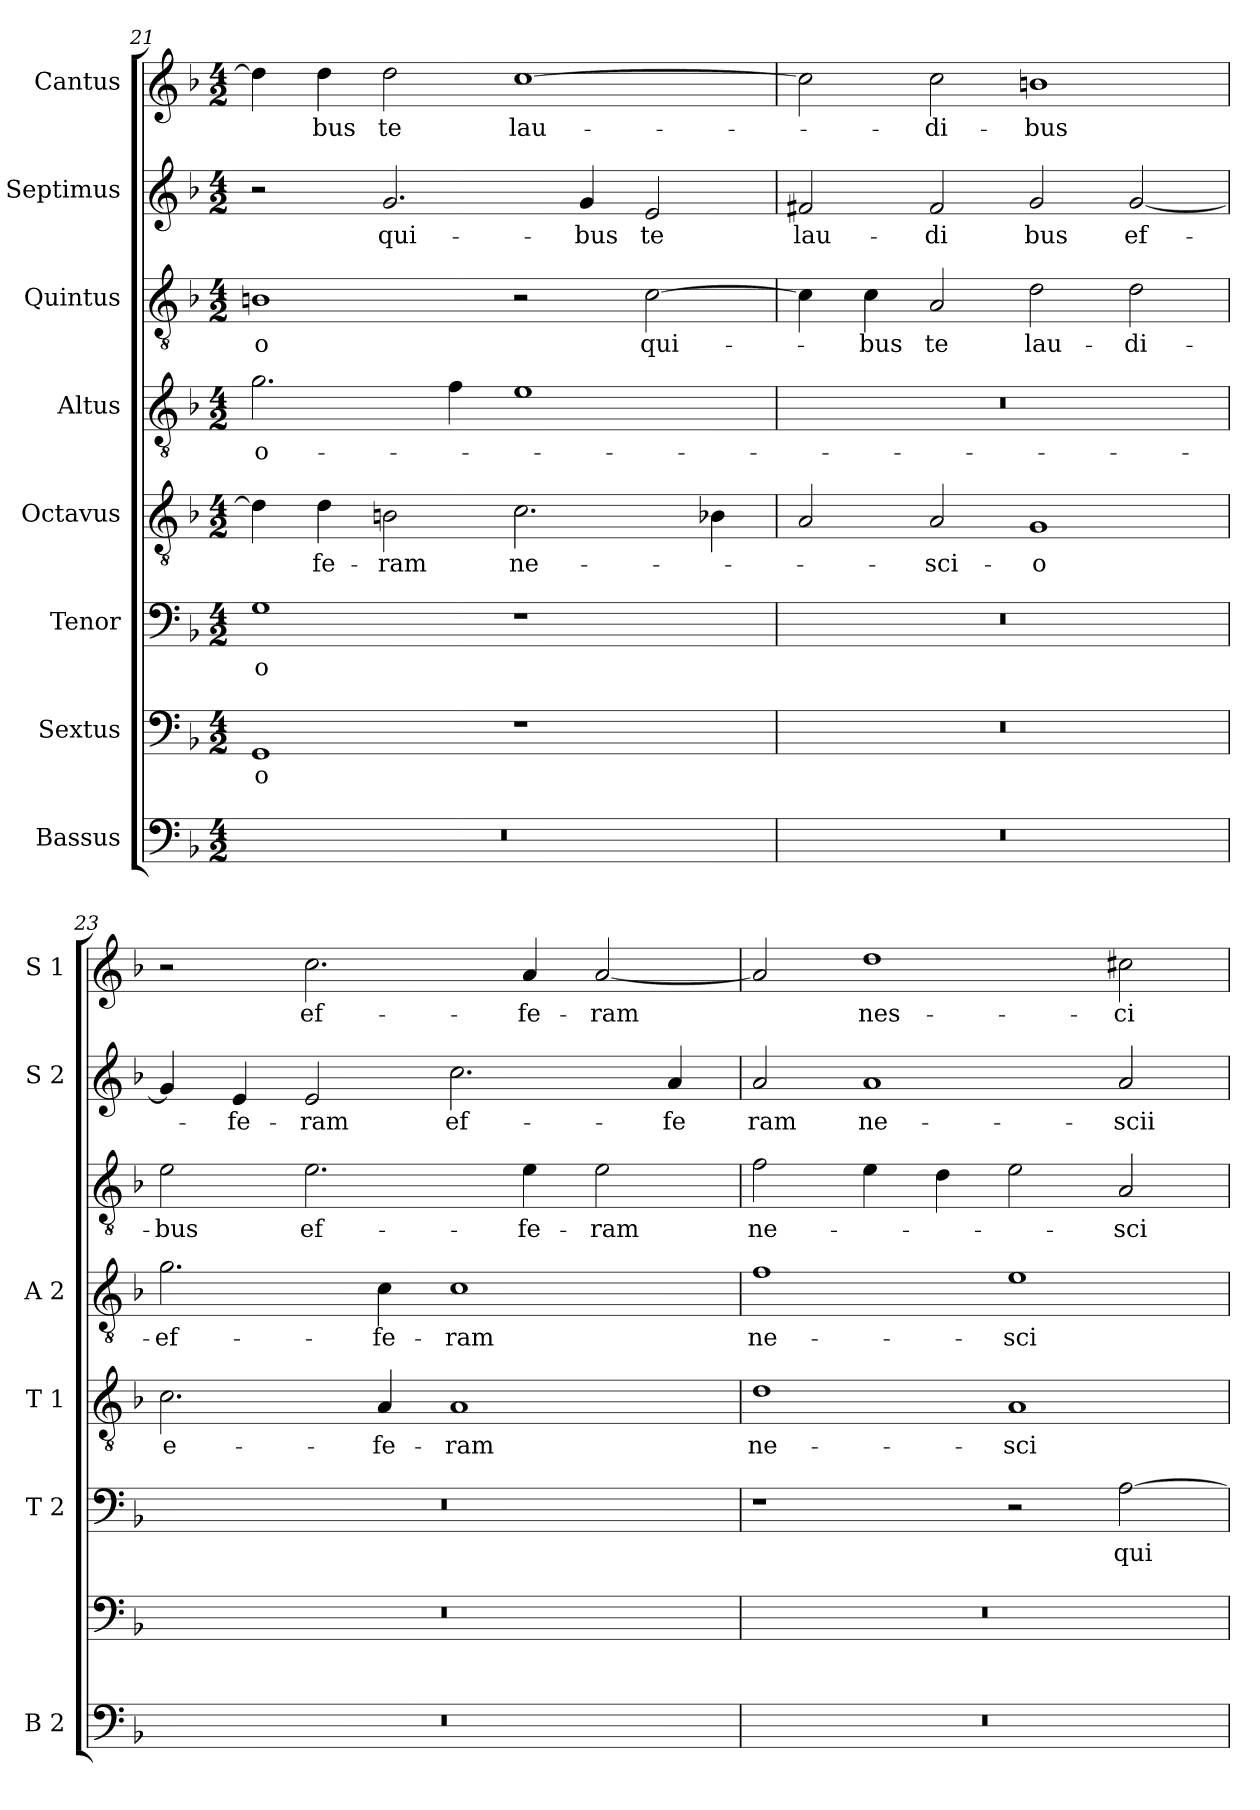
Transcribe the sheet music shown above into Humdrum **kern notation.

**kern	**kern	**text	**kern	**text	**kern	**text	**kern	**text	**kern	**text	**kern	**text	**kern	**text
*part8	*part7	*part7	*part6	*part6	*part5	*part5	*part4	*part4	*part3	*part3	*part2	*part2	*part1	*part1
*staff8	*staff7	*staff7	*staff6	*staff6	*staff5	*staff5	*staff4	*staff4	*staff3	*staff3	*staff2	*staff2	*staff1	*staff1
*I"Bassus	*I"Sextus	*	*I"Tenor	*	*I"Octavus	*	*I"Altus	*	*I"Quintus	*	*I"Septimus	*	*I"Cantus	*
*I'B 2	*	*	*I'T 2	*	*I'T 1	*	*I'A 2	*	*	*	*I'S 2	*	*I'S 1	*
*clefF4	*clefF4	*	*clefF4	*	*clefGv2	*	*clefGv2	*	*clefGv2	*	*clefG2	*	*clefG2	*
*k[b-]	*k[b-]	*	*k[b-]	*	*k[b-]	*	*k[b-]	*	*k[b-]	*	*k[b-]	*	*k[b-]	*
*F:	*F:	*	*F:	*	*F:	*	*F:	*	*F:	*	*F:	*	*F:	*
*M4/2	*M4/2	*	*M4/2	*	*M4/2	*	*M4/2	*	*M4/2	*	*M4/2	*	*M4/2	*
=21	=21	=21	=21	=21	=21	=21	=21	=21	=21	=21	=21	=21	=21	=21
0r	1GG	-o	1G	-o	4d\]	.	2.g\	-o-	1Bn	-o	2r	.	4dd\]	.
.	.	.	.	.	4d\	-fe-	.	.	.	.	.	.	4dd\	-bus
.	.	.	.	.	2Bn\	-ram	.	.	.	.	2.g/	qui-	2dd\	te
.	.	.	.	.	.	.	4f\	.	.	.	.	.	.	.
.	1r	.	1r	.	2.c\	ne-	1e	.	2r	.	.	.	[1cc	lau-
.	.	.	.	.	.	.	.	.	.	.	4g/	-bus	.	.
.	.	.	.	.	.	.	.	.	[2c\	qui-	2e/	te	.	.
.	.	.	.	.	4B-X\	.	.	.	.	.	.	.	.	.
!!LO:PB:g=z
=22	=22	=22	=22	=22	=22	=22	=22	=22	=22	=22	=22	=22	=22	=22
0r	0r	.	0r	.	2A/	.	0r	.	4c\]	.	2f#X/	lau-	2cc\]	.
.	.	.	.	.	.	.	.	.	4c\	-bus	.	.	.	.
.	.	.	.	.	2A/	-sci-	.	.	2A/	te	2f#/	-di	2cc\	-di-
.	.	.	.	.	1G	-o	.	.	2d\	lau-	2g/	bus	1bn	-bus
.	.	.	.	.	.	.	.	.	2d\	-di-	[2g/	ef-	.	.
=23	=23	=23	=23	=23	=23	=23	=23	=23	=23	=23	=23	=23	=23	=23
0r	0r	.	0r	.	2.c\	e-	2.g\	-ef-	2e\	-bus	4g/]	.	2r	.
.	.	.	.	.	.	.	.	.	.	.	4e/	-fe-	.	.
.	.	.	.	.	.	.	.	.	2.e\	ef-	2e/	-ram	2.cc\	ef-
.	.	.	.	.	4A/	-fe-	4c\	-fe-	.	.	.	.	.	.
.	.	.	.	.	1A	-ram	1c	-ram	.	.	2.cc\	ef-	.	.
.	.	.	.	.	.	.	.	.	4e\	-fe-	.	.	4a/	-fe-
.	.	.	.	.	.	.	.	.	2e\	-ram	.	.	[2a/	-ram
.	.	.	.	.	.	.	.	.	.	.	4a/	-fe	.	.
=24	=24	=24	=24	=24	=24	=24	=24	=24	=24	=24	=24	=24	=24	=24
0r	0r	.	1r	.	1d	ne-	1f	ne-	2f\	ne-	2a/	ram	2a/]	.
.	.	.	.	.	.	.	.	.	4e\	.	1a	ne-	1dd	nes-
.	.	.	.	.	.	.	.	.	4d\	.	.	.	.	.
.	.	.	2r	.	1A	-sci-	1e	-sci-	2e\	.	.	.	.	.
.	.	.	[2A\	qui-	.	.	.	.	2A/	-sci-	2a/	-scii-	2cc#X\	-ci-
=	=	=	=	=	=	=	=	=	=	=	=	=	=	=
*-	*-	*-	*-	*-	*-	*-	*-	*-	*-	*-	*-	*-	*-	*-
